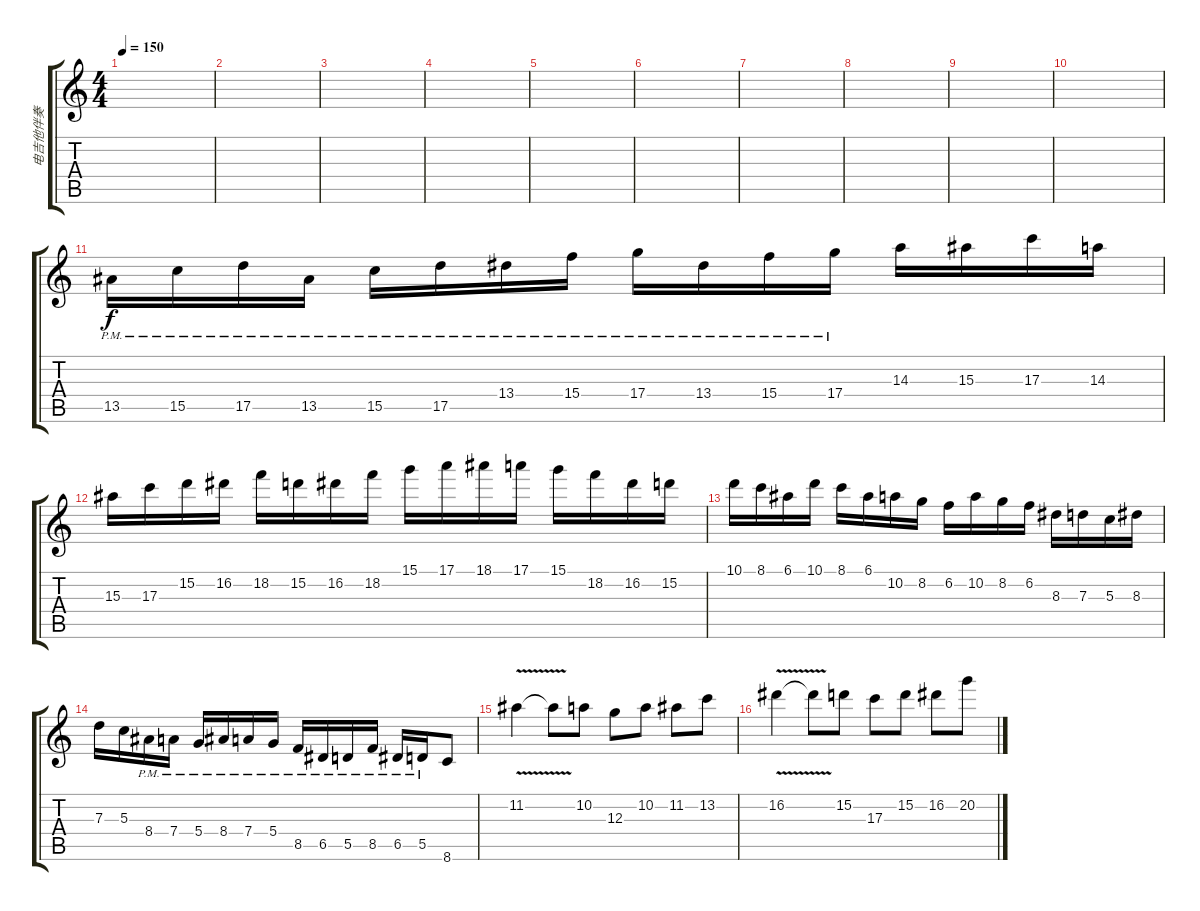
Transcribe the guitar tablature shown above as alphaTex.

\track ("电吉他伴奏" "电吉他伴奏") {instrument distortionguitar}
\staff {score tabs}
\tuning (E4 B3 G3 D3 A2 E2) {hide}
\ts (4 4)
\tempo 150
\clef g2
\ks c
|
|
|
|
|
|
|
|
|
|
13.5{pm}.16 15.5{pm}.16 17.5{pm}.16 13.5{pm}.16 15.5{pm}.16 17.5{pm}.16 13.4{pm}.16 15.4{pm}.16 17.4{pm}.16 13.4{pm}.16 15.4{pm}.16 17.4{pm}.16 14.3.16 15.3.16 17.3.16 14.3.16 |
15.3.16 17.3.16 15.2.16 16.2.16 18.2.16 15.2.16 16.2.16 18.2.16 15.1.16 17.1.16 18.1.16 17.1.16 15.1.16 18.2.16 16.2.16 15.2.16 |
10.1.16 8.1.16 6.1.16 10.1.16 8.1.16 6.1.16 10.2.16 8.2.16 6.2.16 10.2.16 8.2.16 6.2.16 8.3.16 7.3.16 5.3.16 8.3.16 |
7.3.16 5.3.16 8.4{pm}.16 7.4{pm}.16 5.4{pm}.16 8.4{pm}.16 7.4{pm}.16 5.4{pm}.16 8.5{pm}.16 6.5{pm}.16 5.5{pm}.16 8.5{pm}.16 6.5{pm}.16 5.5{pm}.16 8.6.8 |
11.2{v}.4 11.2{t}.8 10.2.8 12.3.8 10.2.8 11.2.8 13.2.8 |
16.2{v}.4{txt ""} 16.2{t}.8 15.2.8 17.3.8 15.2.8 16.2.8 20.2.8
